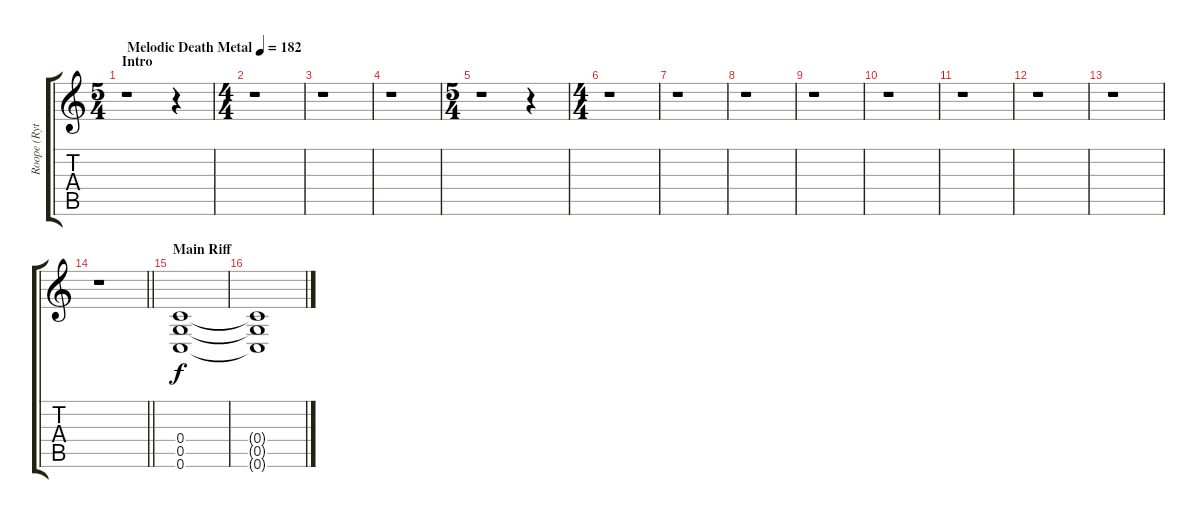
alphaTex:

\track ("Roope (Rythm Guitar)" "Roope (Ryt") {instrument distortionguitar}
\staff {score tabs}
\tuning (D4 A3 F3 C3 G2 C2) {hide}
\ts (5 4)
\section ("" "Intro")
\tempo (182 "Melodic Death Metal")
\clef g2
\ks c
r.1{dy f instrument distortionguitar} r.4 |
\ts (4 4)
r.1 |
r.1 |
r.1 |
\ts (5 4)
r.1 r.4 |
\ts (4 4)
r.1 |
r.1 |
r.1 |
r.1 |
r.1 |
r.1 |
r.1 |
r.1 |
\barLineRight lightlight
r.1 |
\section ("" "Main Riff")
(0.4 0.5 0.6).1{volume 13 balance 13 instrument distortionguitar} |
(0.4{t} 0.5{t} 0.6{t}).1
